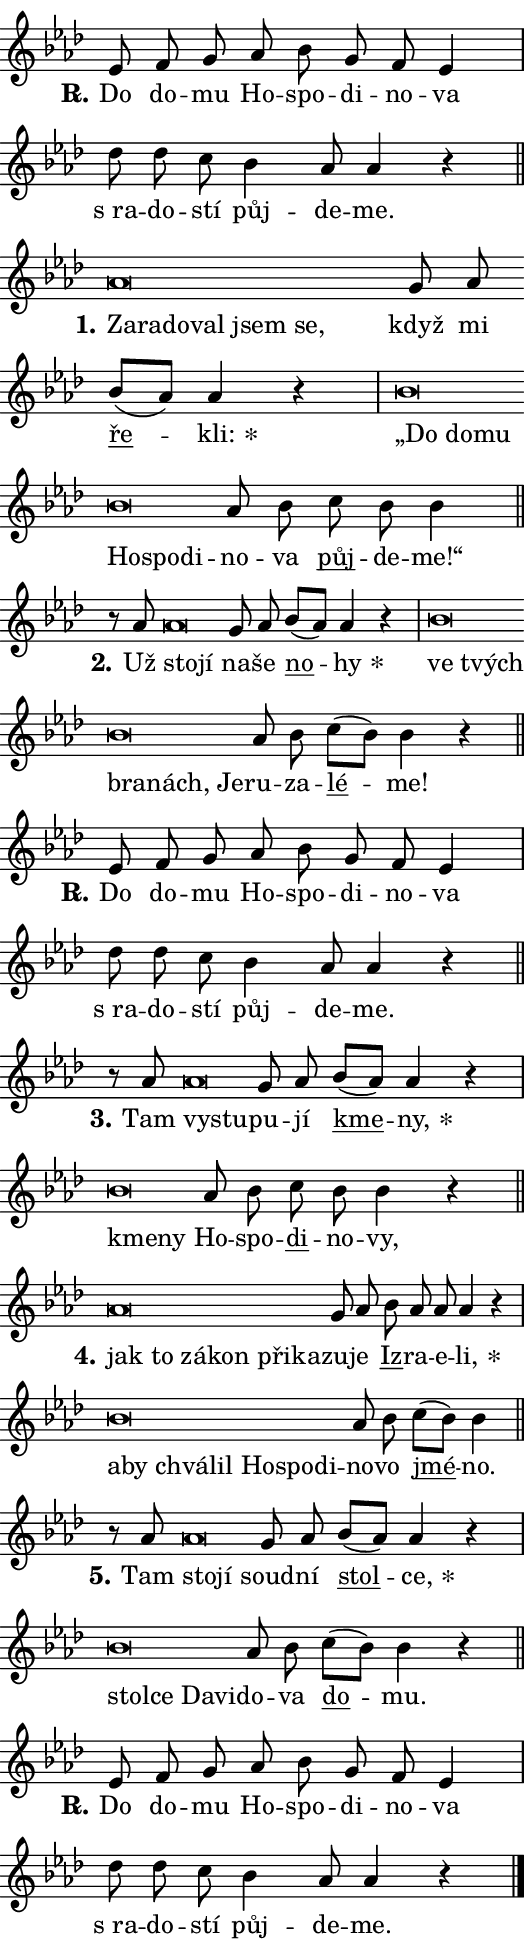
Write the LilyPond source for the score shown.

\version "2.24.0"
\header { tagline = "" }
\paper {
  indent = 0\cm
  top-margin = 0\cm
  right-margin = 0.13\cm % to fit lyric hyphens
  bottom-margin = 0\cm
  left-margin = 0\cm
  paper-width = 9\cm
  page-breaking = #ly:one-page-breaking
  system-system-spacing.basic-distance = #11
  score-system-spacing.basic-distance = #11
  ragged-last = ##f
}


%% Author: Thomas Morley
%% https://lists.gnu.org/archive/html/lilypond-user/2020-05/msg00002.html
#(define (line-position grob)
"Returns position of @var[grob} in current system:
   @code{'start}, if at first time-step
   @code{'end}, if at last time-step
   @code{'middle} otherwise
"
  (let* ((col (ly:item-get-column grob))
         (ln (ly:grob-object col 'left-neighbor))
         (rn (ly:grob-object col 'right-neighbor))
         (col-to-check-left (if (ly:grob? ln) ln col))
         (col-to-check-right (if (ly:grob? rn) rn col))
         (break-dir-left
           (and
             (ly:grob-property col-to-check-left 'non-musical #f)
             (ly:item-break-dir col-to-check-left)))
         (break-dir-right
           (and
             (ly:grob-property col-to-check-right 'non-musical #f)
             (ly:item-break-dir col-to-check-right))))
        (cond ((eqv? 1 break-dir-left) 'start)
              ((eqv? -1 break-dir-right) 'end)
              (else 'middle))))

#(define (tranparent-at-line-position vctor)
  (lambda (grob)
  "Relying on @code{line-position} select the relevant enry from @var{vctor}.
Used to determine transparency,"
    (case (line-position grob)
      ((end) (not (vector-ref vctor 0)))
      ((middle) (not (vector-ref vctor 1)))
      ((start) (not (vector-ref vctor 2))))))

noteHeadBreakVisibility =
#(define-music-function (break-visibility)(vector?)
"Makes @code{NoteHead}s transparent relying on @var{break-visibility}"
#{
  \override NoteHead.transparent =
    #(tranparent-at-line-position break-visibility)
#})

#(define delete-ledgers-for-transparent-note-heads
  (lambda (grob)
    "Reads whether a @code{NoteHead} is transparent.
If so this @code{NoteHead} is removed from @code{'note-heads} from
@var{grob}, which is supposed to be @code{LedgerLineSpanner}.
As a result ledgers are not printed for this @code{NoteHead}"
    (let* ((nhds-array (ly:grob-object grob 'note-heads))
           (nhds-list
             (if (ly:grob-array? nhds-array)
                 (ly:grob-array->list nhds-array)
                 '()))
           ;; Relies on the transparent-property being done before
           ;; Staff.LedgerLineSpanner.after-line-breaking is executed.
           ;; This is fragile ...
           (to-keep
             (remove
               (lambda (nhd)
                 (ly:grob-property nhd 'transparent #f))
               nhds-list)))
      ;; TODO find a better method to iterate over grob-arrays, similiar
      ;; to filter/remove etc for lists
      ;; For now rebuilt from scratch
      (set! (ly:grob-object grob 'note-heads)  '())
      (for-each
        (lambda (nhd)
          (ly:pointer-group-interface::add-grob grob 'note-heads nhd))
        to-keep))))

squashNotes = {
  \override NoteHead.X-extent = #'(-0.2 . 0.2)
  \override NoteHead.Y-extent = #'(-0.75 . 0)
  \override NoteHead.stencil =
    #(lambda (grob)
       (let ((pos (ly:grob-property grob 'staff-position)))
         (begin
           (if (< pos -7) (display "ERROR: Lower brevis then expected\n") (display ""))
           (if (<= pos -6) ly:text-interface::print ly:note-head::print))))
}
unSquashNotes = {
  \revert NoteHead.X-extent
  \revert NoteHead.Y-extent
  \revert NoteHead.stencil
}

hideNotes = \noteHeadBreakVisibility #begin-of-line-visible
unHideNotes = \noteHeadBreakVisibility #all-visible

% work-around for resetting accidentals
% https://lilypond.org/doc/v2.23/Documentation/notation/displaying-rhythms#unmetered-music
cadenzaMeasure = {
  \cadenzaOff
  \partial 1024 s1024
  \cadenzaOn
}

#(define-markup-command (accent layout props text) (markup?)
  "Underline accented syllable"
  (interpret-markup layout props
    #{\markup \override #'(offset . 4.3) \underline { #text }#}))

responsum = \markup \concat {
  "R" \hspace #-1.05 \path #0.1 #'((moveto 0 0.07) (lineto 0.9 0.8)) \hspace #0.05 "."
}

spaceSize = #0.6828661417322834 % exact space size for TeX Gyre Schola

\layout {
  \context {
    \Staff
    \remove "Time_signature_engraver"
    \override LedgerLineSpanner.after-line-breaking = #delete-ledgers-for-transparent-note-heads
  }
  \context {
    \Lyrics {
      \override LyricSpace.minimum-distance = \spaceSize
      \override LyricText.font-name = #"TeX Gyre Schola"
      \override LyricText.font-size = 1
      \override StanzaNumber.font-name = #"TeX Gyre Schola Bold"
      \override StanzaNumber.font-size = 1
    }
  }
  \context {
    \Score 
    \override NoteHead.text =
      #(lambda (grob) 
        (let ((pos (ly:grob-property grob 'staff-position)))
          #{\markup {
            \combine
              \halign #-0.55 \raise #(if (= pos -6) 0 0.5) \override #'(thickness . 2) \draw-line #'(3.2 . 0)
              \musicglyph "noteheads.sM1"
          }#}))
  }
}

% magnetic-lyrics.ily
%
%   written by
%     Jean Abou Samra <jean@abou-samra.fr>
%     Werner Lemberg <wl@gnu.org>
%
%   adapted by
%     Jiri Hon <jiri.hon@gmail.com>
%
% Version 2022-Apr-15

% https://www.mail-archive.com/lilypond-user@gnu.org/msg149350.html

#(define (Left_hyphen_pointer_engraver context)
   "Collect syllable-hyphen-syllable occurrences in lyrics and store
them in properties.  This engraver only looks to the left.  For
example, if the lyrics input is @code{foo -- bar}, it does the
following.

@itemize @bullet
@item
Set the @code{text} property of the @code{LyricHyphen} grob between
@q{foo} and @q{bar} to @code{foo}.

@item
Set the @code{left-hyphen} property of the @code{LyricText} grob with
text @q{foo} to the @code{LyricHyphen} grob between @q{foo} and
@q{bar}.
@end itemize

Use this auxiliary engraver in combination with the
@code{lyric-@/text::@/apply-@/magnetic-@/offset!} hook."
   (let ((hyphen #f)
         (text #f))
     (make-engraver
      (acknowledgers
       ((lyric-syllable-interface engraver grob source-engraver)
        (set! text grob)))
      (end-acknowledgers
       ((lyric-hyphen-interface engraver grob source-engraver)
        ;(when (not (grob::has-interface grob 'lyric-space-interface))
          (set! hyphen grob)));)
      ((stop-translation-timestep engraver)
       (when (and text hyphen)
         (ly:grob-set-object! text 'left-hyphen hyphen))
       (set! text #f)
       (set! hyphen #f)))))

#(define (lyric-text::apply-magnetic-offset! grob)
   "If the space between two syllables is less than the value in
property @code{LyricText@/.details@/.squash-threshold}, move the right
syllable to the left so that it gets concatenated with the left
syllable.

Use this function as a hook for
@code{LyricText@/.after-@/line-@/breaking} if the
@code{Left_@/hyphen_@/pointer_@/engraver} is active."
   (let ((hyphen (ly:grob-object grob 'left-hyphen #f)))
     (when hyphen
       (let ((left-text (ly:spanner-bound hyphen LEFT)))
         (when (grob::has-interface left-text 'lyric-syllable-interface)
           (let* ((common (ly:grob-common-refpoint grob left-text X))
                  (this-x-ext (ly:grob-extent grob common X))
                  (left-x-ext
                   (begin
                     ;; Trigger magnetism for left-text.
                     (ly:grob-property left-text 'after-line-breaking)
                     (ly:grob-extent left-text common X)))
                  ;; `delta` is the gap width between two syllables.
                  (delta (- (interval-start this-x-ext)
                            (interval-end left-x-ext)))
                  (details (ly:grob-property grob 'details))
                  (threshold (assoc-get 'squash-threshold details 0.2)))
             (when (< delta threshold)
               (let* (;; We have to manipulate the input text so that
                      ;; ligatures crossing syllable boundaries are not
                      ;; disabled.  For languages based on the Latin
                      ;; script this is essentially a beautification.
                      ;; However, for non-Western scripts it can be a
                      ;; necessity.
                      (lt (ly:grob-property left-text 'text))
                      (rt (ly:grob-property grob 'text))
                      (is-space (grob::has-interface hyphen 'lyric-space-interface))
                      (space (if is-space " " ""))
                      (extra-delta (if is-space spaceSize 0))
                      ;; Append new syllable.
                      (ltrt-space (if (and (string? lt) (string? rt))
                                (string-append lt space rt)
                                (make-concat-markup (list lt space rt))))
                      ;; Right-align `ltrt` to the right side.
                      (ltrt-space-markup (grob-interpret-markup
                               grob
                               (make-translate-markup
                                (cons (interval-length this-x-ext) 0)
                                (make-right-align-markup ltrt-space)))))
                 (begin
                   ;; Don't print `left-text`.
                   (ly:grob-set-property! left-text 'stencil #f)
                   ;; Set text and stencil (which holds all collected
                   ;; syllables so far) and shift it to the left.
                   (ly:grob-set-property! grob 'text ltrt-space)
                   (ly:grob-set-property! grob 'stencil ltrt-space-markup)
                   (ly:grob-translate-axis! grob (- (- delta extra-delta)) X))))))))))


#(define (lyric-hyphen::displace-bounds-first grob)
   ;; Make very sure this callback isn't triggered too early.
   (let ((left (ly:spanner-bound grob LEFT))
         (right (ly:spanner-bound grob RIGHT)))
     (ly:grob-property left 'after-line-breaking)
     (ly:grob-property right 'after-line-breaking)
     (ly:lyric-hyphen::print grob)))

squashThreshold = #0.4

\layout {
  \context {
    \Lyrics
    \consists #Left_hyphen_pointer_engraver
    \override LyricText.after-line-breaking =
      #lyric-text::apply-magnetic-offset!
    \override LyricHyphen.stencil = #lyric-hyphen::displace-bounds-first
    \override LyricText.details.squash-threshold = \squashThreshold
    \override LyricHyphen.minimum-distance = 0
    \override LyricHyphen.minimum-length = \squashThreshold
  }
}

squashText = \override LyricText.details.squash-threshold = 9999
unSquashText = \override LyricText.details.squash-threshold = \squashThreshold

leftText = \override LyricText.self-alignment-X = #LEFT
unLeftText = \revert LyricText.self-alignment-X

starOffset = #(lambda (grob) 
                (let ((x_offset (ly:self-alignment-interface::aligned-on-x-parent grob)))
                  (if (= x_offset 0) 0 (+ x_offset 1.2))))

star = #(define-music-function (syllable)(string?)
"Append star separator at the end of a syllable"
#{
  \once \override LyricText.X-offset = #starOffset
  \lyricmode { \markup {
    #syllable
    \override #'((font-name . "TeX Gyre Schola Bold")) \hspace #0.2 \lower #0.65 \larger "*"
  } }
#})

starAccent = #(define-music-function (syllable)(string?)
"Append star separator at the end of a syllable and make accent"
#{
  \once \override LyricText.X-offset = #starOffset
  \lyricmode { \markup {
    \accent #syllable
    \override #'((font-name . "TeX Gyre Schola Bold")) \hspace #0.2 \lower #0.65 \larger "*"
  } }
#})

breath = #(define-music-function (syllable)(string?)
"Append breathing indicator at the end of a syllable"
#{
  \lyricmode { \markup { #syllable "+" } }
#})

optionalBreath = #(define-music-function (syllable)(string?)
"Append optional breathing indicator at the end of a syllable"
#{
  \lyricmode { \markup { #syllable "(+)" } }
#})


\score {
    <<
        \new Voice = "melody" { \cadenzaOn \key as \major \relative { es'8 f g as bes g f es4 \cadenzaMeasure \bar "|" des'8 des c \bar "" bes4 as8 as4 r \cadenzaMeasure \bar "||" \break } }
        \new Lyrics \lyricsto "melody" { \lyricmode { \set stanza = \responsum
Do do -- mu Ho -- spo -- di -- no -- va "s ra" -- do -- stí půj -- de -- me. } }
    >>
    \layout {}
}

\score {
    <<
        \new Voice = "melody" { \cadenzaOn \key as \major \relative { \squashNotes as'\breve*1/16 \hideNotes \breve*1/16 \bar "" \breve*1/16 \bar "" \breve*1/16 \bar "" \breve*1/16 \breve*1/16 \bar "" \unHideNotes \unSquashNotes g8 as \bar "" bes[( as)] as4 r \cadenzaMeasure \bar "|" \squashNotes bes\breve*1/16 \hideNotes \breve*1/16 \bar "" \breve*1/16 \bar "" \breve*1/16 \bar "" \breve*1/16 \breve*1/16 \bar "" \unHideNotes \unSquashNotes as8 bes \bar "" c bes bes4 \cadenzaMeasure \bar "||" \break } }
        \new Lyrics \lyricsto "melody" { \lyricmode { \set stanza = "1."
\leftText Za -- \squashText ra -- do -- val jsem se, \unLeftText \unSquashText když mi \markup \accent ře -- \star kli: \leftText „Do \squashText do -- mu Ho -- spo -- di -- \unLeftText \unSquashText no -- va \markup \accent půj -- de -- me!“ } }
    >>
    \layout {}
}

\score {
    <<
        \new Voice = "melody" { \cadenzaOn \key as \major \relative { r8 as'8 \squashNotes as\breve*1/16 \hideNotes \breve*1/16 \bar "" \unHideNotes \unSquashNotes g8 as \bar "" bes[( as)] as4 r \cadenzaMeasure \bar "|" \squashNotes bes\breve*1/16 \hideNotes \breve*1/16 \bar "" \breve*1/16 \bar "" \breve*1/16 \breve*1/16 \bar "" \unHideNotes \unSquashNotes as8 bes \bar "" c[( bes)] bes4 r \cadenzaMeasure \bar "||" \break } }
        \new Lyrics \lyricsto "melody" { \lyricmode { \set stanza = "2."
Už \leftText sto -- \squashText jí \unLeftText \unSquashText na -- še \markup \accent no -- \star hy \leftText ve \squashText tvých bra -- nách, Je -- \unLeftText \unSquashText ru -- za -- \markup \accent lé -- me! } }
    >>
    \layout {}
}

\score {
    <<
        \new Voice = "melody" { \cadenzaOn \key as \major \relative { es'8 f g as bes g f es4 \cadenzaMeasure \bar "|" des'8 des c \bar "" bes4 as8 as4 r \cadenzaMeasure \bar "||" \break } }
        \new Lyrics \lyricsto "melody" { \lyricmode { \set stanza = \responsum
Do do -- mu Ho -- spo -- di -- no -- va "s ra" -- do -- stí půj -- de -- me. } }
    >>
    \layout {}
}

\score {
    <<
        \new Voice = "melody" { \cadenzaOn \key as \major \relative { r8 as'8 \squashNotes as\breve*1/16 \hideNotes \breve*1/16 \bar "" \unHideNotes \unSquashNotes g8 as \bar "" bes[( as)] as4 r \cadenzaMeasure \bar "|" \squashNotes bes\breve*1/16 \hideNotes \breve*1/16 \bar "" \unHideNotes \unSquashNotes as8 bes \bar "" c bes bes4 r \cadenzaMeasure \bar "||" \break } }
        \new Lyrics \lyricsto "melody" { \lyricmode { \set stanza = "3."
Tam \leftText vy -- \squashText stu -- \unLeftText \unSquashText pu -- jí \markup \accent kme -- \star ny, \leftText kme -- \squashText ny \unLeftText \unSquashText Ho -- spo -- \markup \accent di -- no -- vy, } }
    >>
    \layout {}
}

\score {
    <<
        \new Voice = "melody" { \cadenzaOn \key as \major \relative { \squashNotes as'\breve*1/16 \hideNotes \breve*1/16 \bar "" \breve*1/16 \bar "" \breve*1/16 \bar "" \breve*1/16 \breve*1/16 \bar "" \unHideNotes \unSquashNotes g8 as \bar "" bes as as as4 r \cadenzaMeasure \bar "|" \squashNotes bes\breve*1/16 \hideNotes \breve*1/16 \bar "" \breve*1/16 \bar "" \breve*1/16 \bar "" \breve*1/16 \bar "" \breve*1/16 \breve*1/16 \bar "" \unHideNotes \unSquashNotes as8 bes \bar "" c[( bes)] bes4 \cadenzaMeasure \bar "||" \break } }
        \new Lyrics \lyricsto "melody" { \lyricmode { \set stanza = "4."
\leftText jak \squashText to zá -- kon při -- ka -- \unLeftText \unSquashText zu -- je \markup \accent Iz -- ra -- e -- \star li, \leftText a -- \squashText by chvá -- lil Ho -- spo -- di -- \unLeftText \unSquashText no -- vo \markup \accent jmé -- no. } }
    >>
    \layout {}
}

\score {
    <<
        \new Voice = "melody" { \cadenzaOn \key as \major \relative { r8 as'8 \squashNotes as\breve*1/16 \hideNotes \breve*1/16 \bar "" \unHideNotes \unSquashNotes g8 as \bar "" bes[( as)] as4 r \cadenzaMeasure \bar "|" \squashNotes bes\breve*1/16 \hideNotes \breve*1/16 \bar "" \breve*1/16 \breve*1/16 \bar "" \unHideNotes \unSquashNotes as8 bes \bar "" c[( bes)] bes4 r \cadenzaMeasure \bar "||" \break } }
        \new Lyrics \lyricsto "melody" { \lyricmode { \set stanza = "5."
Tam \leftText sto -- \squashText jí \unLeftText \unSquashText soud -- ní \markup \accent stol -- \star ce, \leftText stol -- \squashText ce Da -- vi -- \unLeftText \unSquashText do -- va \markup \accent do -- mu. } }
    >>
    \layout {}
}

\score {
    <<
        \new Voice = "melody" { \cadenzaOn \key as \major \relative { es'8 f g as bes g f es4 \cadenzaMeasure \bar "|" des'8 des c \bar "" bes4 as8 as4 r \cadenzaMeasure \bar "||" \break } \bar "|." }
        \new Lyrics \lyricsto "melody" { \lyricmode { \set stanza = \responsum
Do do -- mu Ho -- spo -- di -- no -- va "s ra" -- do -- stí půj -- de -- me. } }
    >>
    \layout {}
}
